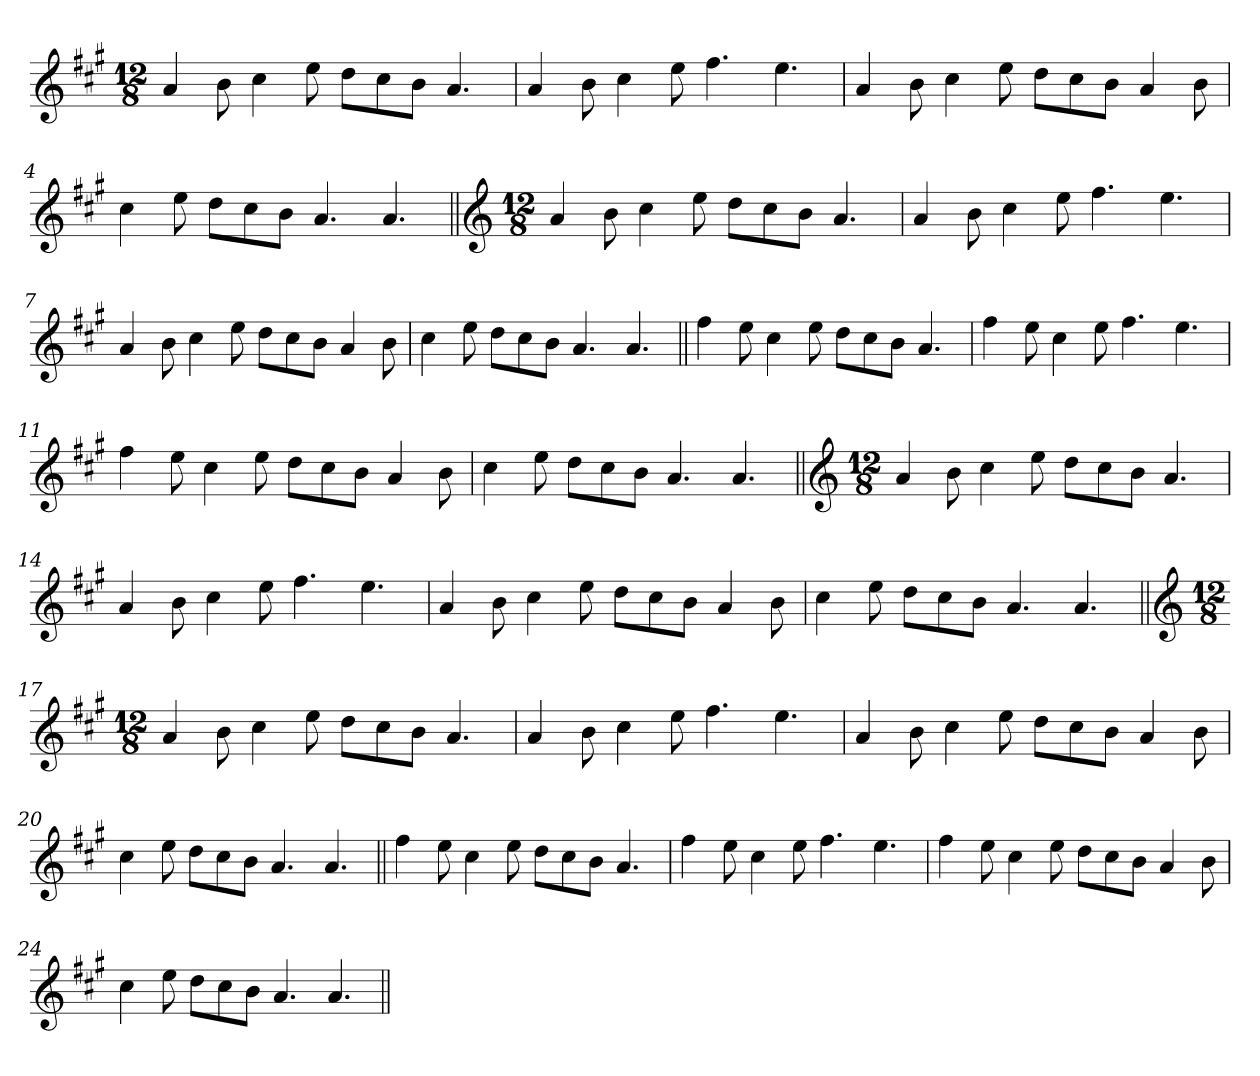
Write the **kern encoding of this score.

**kern
*part1
*staff1
*clefG2
*k[f#c#g#]
*A:
*M12/8
=1
4a/
8b\
4cc#\
8ee\
8dd\L
8cc#\
8b\J
4.a/
=2
4a/
8b\
4cc#\
8ee\
4.ff#\
4.ee\
=3
4a/
8b\
4cc#\
8ee\
8dd\L
8cc#\
8b\J
4a/
8b\
=4
4cc#\
8ee\
8dd\L
8cc#\
8b\J
4.a/
4.a/
!!LO:LB:g=z
=5||
*clefG2
*M12/8
4a/
8b\
4cc#\
8ee\
8dd\L
8cc#\
8b\J
4.a/
=6
4a/
8b\
4cc#\
8ee\
4.ff#\
4.ee\
=7
4a/
8b\
4cc#\
8ee\
8dd\L
8cc#\
8b\J
4a/
8b\
=8
4cc#\
8ee\
8dd\L
8cc#\
8b\J
4.a/
4.a/
=9||
4ff#\
8ee\
4cc#\
8ee\
8dd\L
8cc#\
8b\J
4.a/
!!LO:LB:g=z
=10
4ff#\
8ee\
4cc#\
8ee\
4.ff#\
4.ee\
=11
4ff#\
8ee\
4cc#\
8ee\
8dd\L
8cc#\
8b\J
4a/
8b\
=12
4cc#\
8ee\
8dd\L
8cc#\
8b\J
4.a/
4.a/
=13||
*clefG2
*M12/8
4a/
8b\
4cc#\
8ee\
8dd\L
8cc#\
8b\J
4.a/
=14
4a/
8b\
4cc#\
8ee\
4.ff#\
4.ee\
!!LO:LB:g=z
=15
4a/
8b\
4cc#\
8ee\
8dd\L
8cc#\
8b\J
4a/
8b\
=16
4cc#\
8ee\
8dd\L
8cc#\
8b\J
4.a/
4.a/
=17||
*clefG2
*M12/8
4a/
8b\
4cc#\
8ee\
8dd\L
8cc#\
8b\J
4.a/
=18
4a/
8b\
4cc#\
8ee\
4.ff#\
4.ee\
!!LO:LB:g=z
=19
4a/
8b\
4cc#\
8ee\
8dd\L
8cc#\
8b\J
4a/
8b\
=20
4cc#\
8ee\
8dd\L
8cc#\
8b\J
4.a/
4.a/
=21||
4ff#\
8ee\
4cc#\
8ee\
8dd\L
8cc#\
8b\J
4.a/
=22
4ff#\
8ee\
4cc#\
8ee\
4.ff#\
4.ee\
=23
4ff#\
8ee\
4cc#\
8ee\
8dd\L
8cc#\
8b\J
4a/
8b\
!!LO:LB:g=z
=24
4cc#\
8ee\
8dd\L
8cc#\
8b\J
4.a/
4.a/
=||
*-
